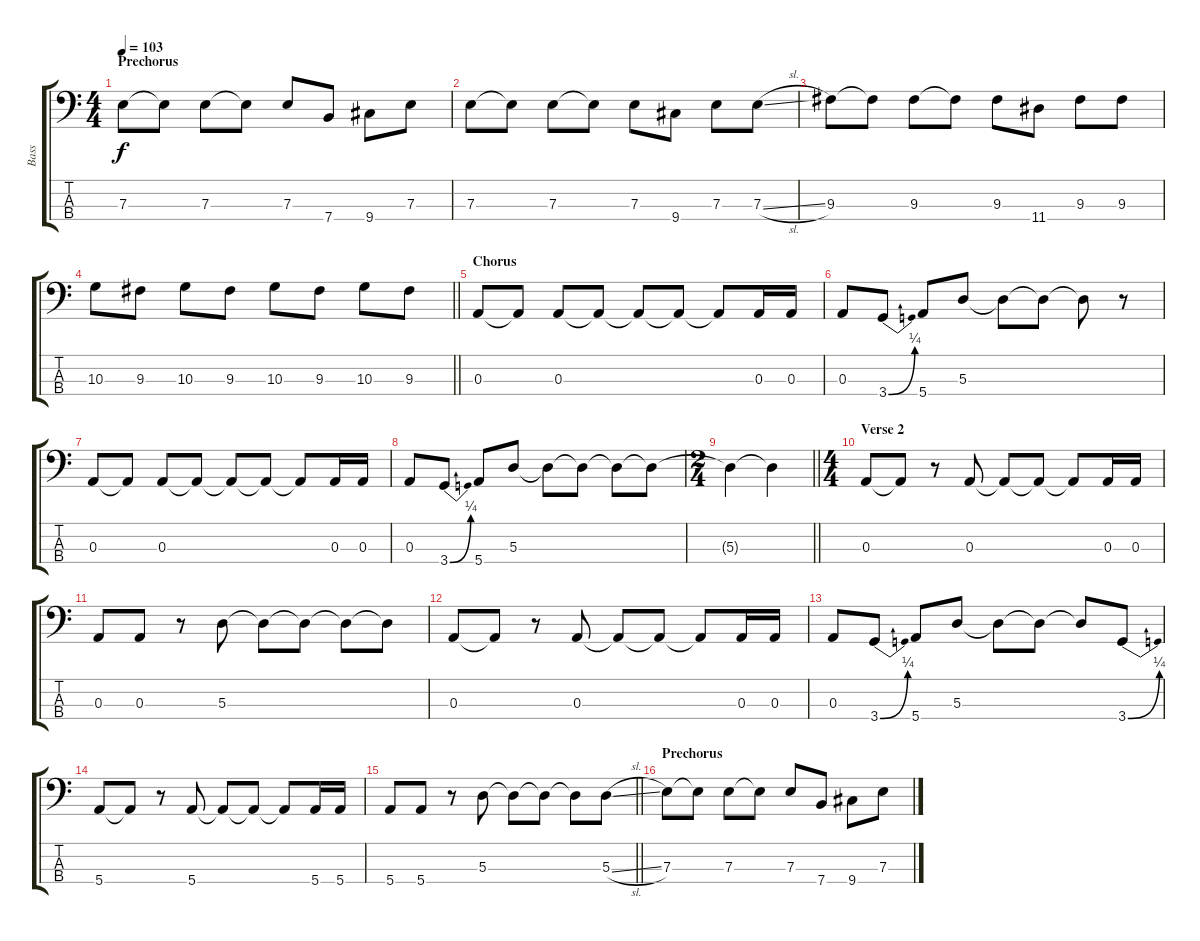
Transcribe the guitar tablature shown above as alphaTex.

\track ("Bass" "Bass") {instrument electricbassfinger}
\staff {score tabs}
\tuning (G2 D2 A1 E1) {hide}
\ts (4 4)
\section ("" "Prechorus")
\tempo 103
\clef f4
\ks c
7.3.8{dy f} 7.3{t}.8 7.3.8 7.3{t}.8 7.3.8 7.4.8 9.4.8 7.3.8 |
7.3.8 7.3{t}.8 7.3.8 7.3{t}.8 7.3.8 9.4.8 7.3.8 7.3{sl}.8 |
9.3.8 9.3{t}.8 9.3.8 9.3{t}.8 9.3.8 11.4.8 9.3.8 9.3.8 |
\barLineRight lightlight
10.3.8 9.3.8 10.3.8 9.3.8 10.3.8 9.3.8 10.3.8 9.3.8 |
\section ("" "Chorus")
0.3.8 0.3{t}.8 0.3.8 0.3{t}.8 0.3{t}.8 0.3{t}.8 0.3{t}.8 0.3.16 0.3.16 |
0.3.8 3.4{be (bend 0 0 60 1)}.8 5.4.8 5.3.8 5.3{t}.8 5.3{t}.8 5.3{t}.8 r.8 |
0.3.8 0.3{t}.8 0.3.8 0.3{t}.8 0.3{t}.8 0.3{t}.8 0.3{t}.8 0.3.16 0.3.16 |
0.3.8 3.4{be (bend 0 0 60 1)}.8 5.4.8 5.3.8 5.3{t}.8 5.3{t}.8 5.3{t}.8 5.3{t}.8 |
\ts (2 4)
\barLineRight lightlight
5.3{t}.4 5.3{t}.4 |
\ts (4 4)
\section ("" "Verse 2")
0.3.8 0.3{t}.8 r.8 0.3.8 0.3{t}.8 0.3{t}.8 0.3{t}.8 0.3.16 0.3.16 |
0.3.8 0.3.8 r.8 5.3.8 5.3{t}.8 5.3{t}.8 5.3{t}.8 5.3{t}.8 |
0.3.8 0.3{t}.8 r.8 0.3.8 0.3{t}.8 0.3{t}.8 0.3{t}.8 0.3.16 0.3.16 |
0.3.8 3.4{be (bend 0 0 60 1)}.8 5.4.8 5.3.8 5.3{t}.8 5.3{t}.8 5.3{t}.8 3.4{be (bend 0 0 60 1)}.8 |
5.4.8 5.4{t}.8 r.8 5.4.8 5.4{t}.8 5.4{t}.8 5.4{t}.8 5.4.16 5.4.16 |
\barLineRight lightlight
5.4.8 5.4.8 r.8 5.3.8 5.3{t}.8 5.3{t}.8 5.3{t}.8 5.3{sl}.8 |
\section ("" "Prechorus")
7.3.8 7.3{t}.8 7.3.8 7.3{t}.8 7.3.8 7.4.8 9.4.8 7.3.8
